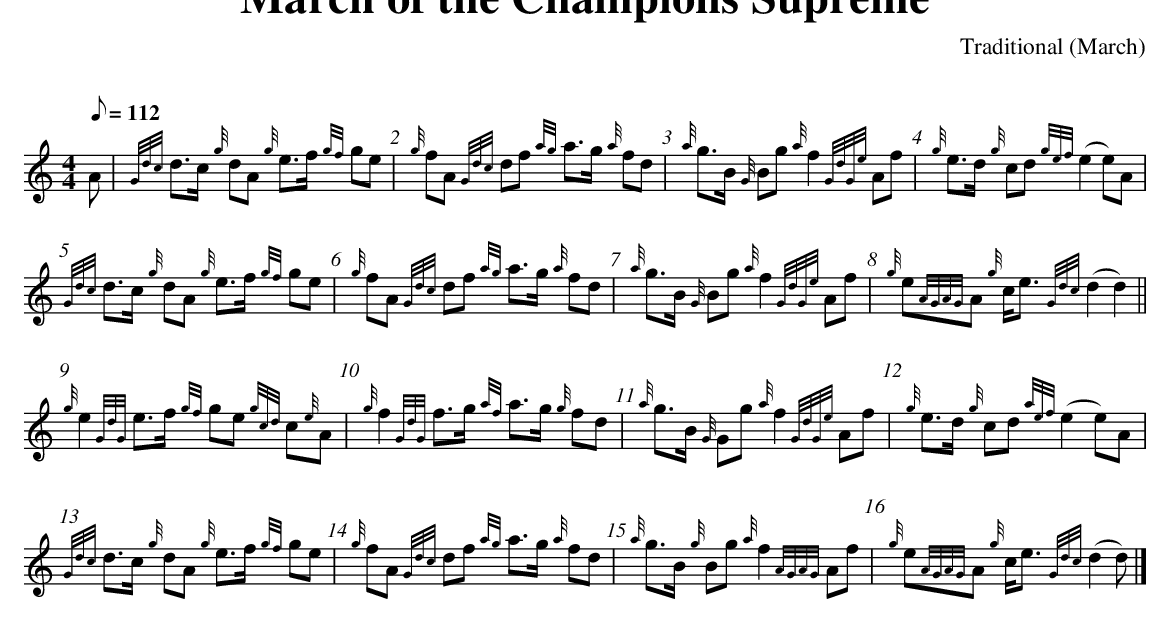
X:1
T:March of the Champions Supreme
M:4/4
L:1/8
Q:112
C:Traditional (March)
K:HP
A| {Gdc}d>c {g}dA {g}e>f {gf}ge | {g}fA {Gdc}df {ag}a>g {a}fd | {a}g>B {G}Bg {a}f2 {GdGe}Af | {g}e>d {g}cd {gef}(e2 e)A |
\
{Gdc}d>c {g}dA {g}e>f {gf}ge | {g}fA {Gdc}df {ag}a>g {a}fd | {a}g>B {G}Bg {a} f2 {GdGe}Af | {g}e{AGAG}A {g}c<e {Gdc}(d2 d2)||
\
{g}e2 {GdG}e>f {gf}ge {gcd}c{e}A | {g}f2 {GdG}f>g {af}a>g {g}fd | {a}g>B {G}Gg {a}f2 {GdGe}Af | {g}e>d  {g}cd {aef}(e2 e)A |
\
{Gdc}d>c {g}dA {g}e>f {gf}ge | {g}fA {Gdc}df {ag}a>g {a}fd | {a}g>B {g}Bg {a}f2 {AGAG}Af | {g}e{AGAG}A {g}c<e {Gdc}(d2 d)|]
